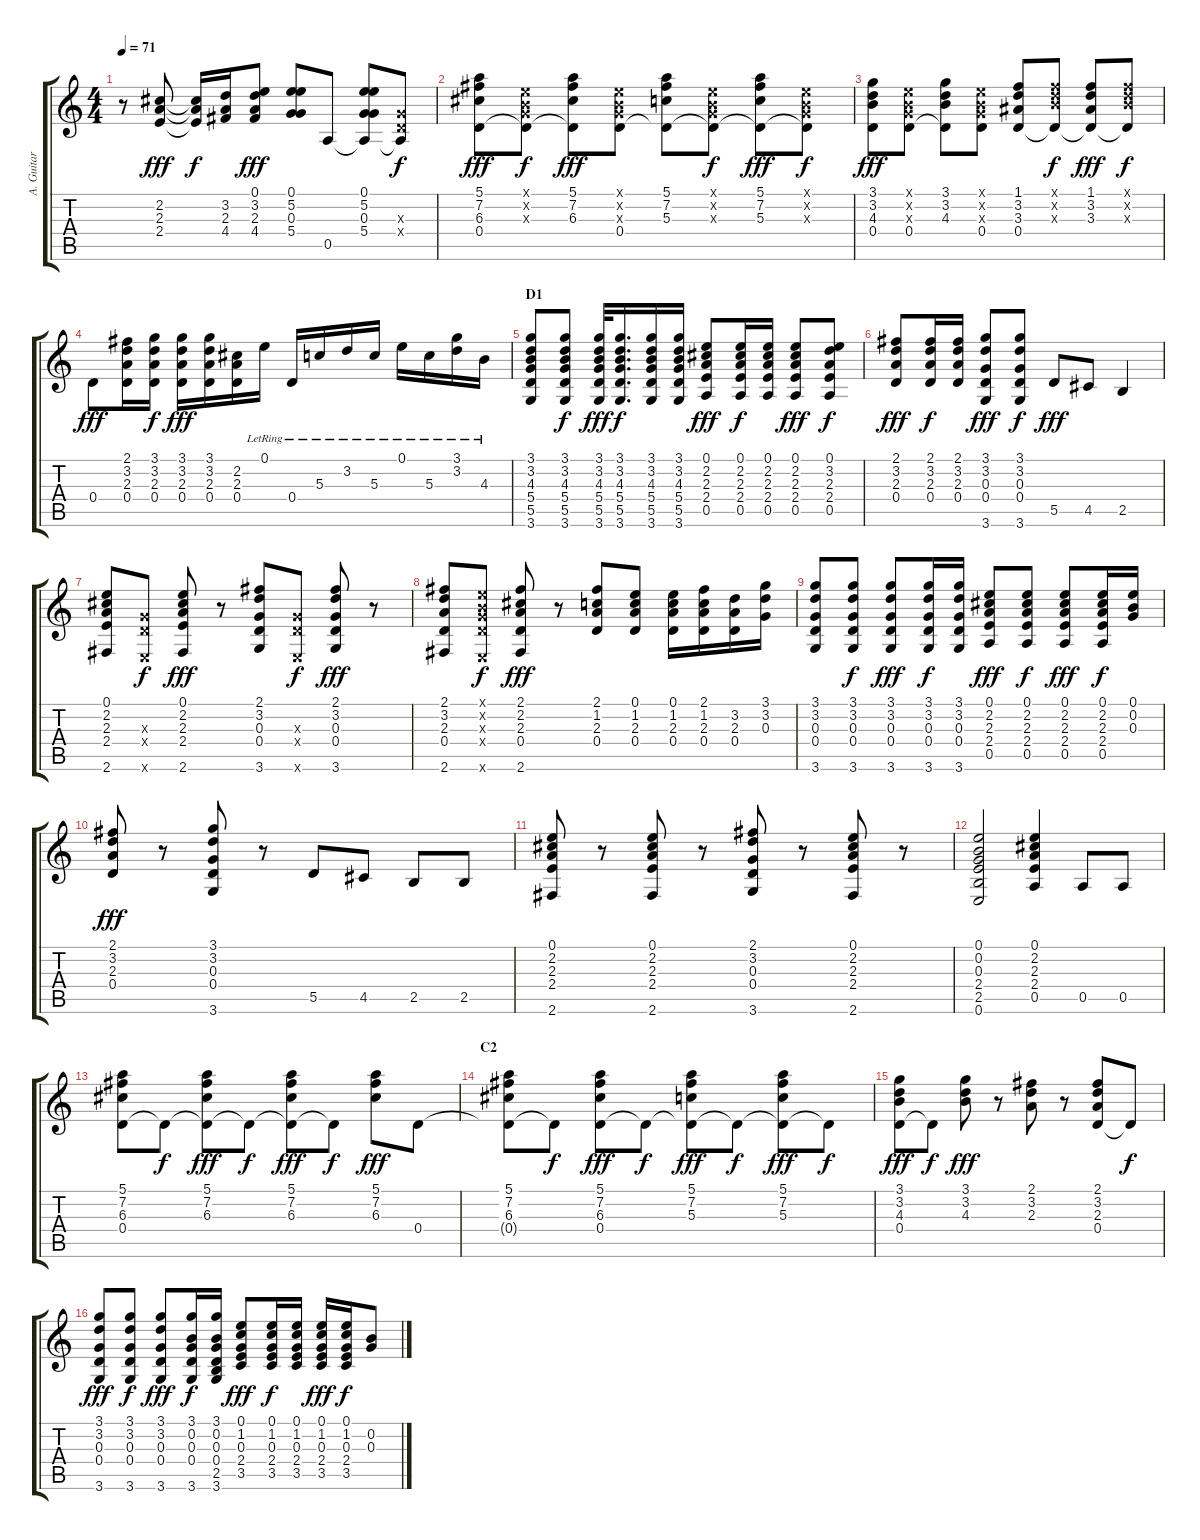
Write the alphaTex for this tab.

\track ("A. Guitar (Steel)" "A. Guitar ") {instrument acousticguitarsteel}
\staff {score tabs}
\tuning (E4 B3 G3 D3 A2 E2) {hide}
\ts (4 4)
\tempo 71
\clef g2
\ks c
r.8{dy f} (2.2 2.3 2.4).8{dy fff} (2.2{t} 2.3{t} 2.4{t}).16{dy f} (3.2 2.3 4.4).16 (0.1 3.2 2.3 4.4).8{dy fff} (0.1 5.2 0.3 5.4).8 0.5.8 (0.1 5.2 0.3 5.4 0.5{t}).8 (0.3{x} 0.4{x} 0.5{t}).8{dy f} |
(5.1 7.2 6.3 0.4).8{dy fff} (0.1{x} 0.2{x} 0.3{x} 0.4{t}).8{dy f} (5.1 7.2 6.3 0.4{t}).8{dy fff} (0.1{x} 0.2{x} 0.3{x} 0.4).8 (5.1 7.2 5.3 0.4{t}).8 (0.1{x} 0.2{x} 0.3{x} 0.4{t}).8{dy f} (5.1 7.2 5.3 0.4{t}).8{dy fff} (0.1{x} 0.2{x} 0.3{x} 0.4{t}).8{dy f} |
(3.1 3.2 4.3 0.4).8{dy fff} (0.1{x} 0.2{x} 0.3{x} 0.4).8 (3.1 3.2 4.3 0.4{t}).8 (0.1{x} 0.2{x} 0.3{x} 0.4).8 (1.1 3.2 3.3 0.4).8 (1.1{x} 3.2{x} 4.3{x} 0.4{t}).8{dy f} (1.1 3.2 3.3 0.4{t}).8{dy fff} (1.1{x} 3.2{x} 4.3{x} 0.4{t}).8{dy f} |
0.4.8{dy fff} (2.1 3.2 2.3 0.4).16 (3.1 3.2 2.3 0.4).16{dy f} (3.1 3.2 2.3 0.4).16{dy fff} (3.1 3.2 2.3 0.4).16 (2.2 2.3 0.4).16 0.1{lr}.16 0.4{lr}.16 5.3{lr}.16 3.2{lr}.16 5.3{lr}.16 0.1{lr}.16 5.3{lr}.16 (3.1{lr} 3.2{lr}).16 4.3{lr}.16 |
\section ("" "D1")
(3.1 3.2 4.3 5.4 5.5 3.6).8 (3.1 3.2 4.3 5.4 5.5 3.6).8{dy f} (3.1 3.2 4.3 5.4 5.5 3.6).32{dy fff} (3.1 3.2 4.3 5.4 5.5 3.6).16{d dy f} (3.1 3.2 4.3 5.4 5.5 3.6).16 (3.1 3.2 4.3 5.4 5.5 3.6).16 (0.1 2.2 2.3 2.4 0.5).8{dy fff} (0.1 2.2 2.3 2.4 0.5).16{dy f} (0.1 2.2 2.3 2.4 0.5).16 (0.1 2.2 2.3 2.4 0.5).8{dy fff} (0.1 3.2 2.3 2.4 0.5).8{dy f} |
(2.1 3.2 2.3 0.4).8{dy fff} (2.1 3.2 2.3 0.4).16{dy f} (2.1 3.2 2.3 0.4).16 (3.1 3.2 0.3 0.4 3.6).8{dy fff} (3.1 3.2 0.3 0.4 3.6).8{dy f} 5.5.8{dy fff} 4.5.8 2.5.4 |
(0.1 2.2 2.3 2.4 2.6).8 (0.3{x} 0.4{x} 0.6{x}).8{dy f} (0.1 2.2 2.3 2.4 2.6).8{dy fff} r.8 (2.1 3.2 0.3 0.4 3.6).8 (0.3{x} 0.4{x} 0.6{x}).8{dy f} (2.1 3.2 0.3 0.4 3.6).8{dy fff} r.8 |
(2.1 3.2 2.3 0.4 2.6).8 (0.1{x} 0.2{x} 0.3{x} 0.4{x} 0.6{x}).8{dy f} (2.1 2.2 2.3 0.4 2.6).8{dy fff} r.8 (2.1 1.2 2.3 0.4).8 (0.1 1.2 2.3 0.4).8 (0.1 1.2 2.3 0.4).16 (2.1 1.2 2.3 0.4).16 (3.2 2.3 0.4).16 (3.1 3.2 0.3).16 |
(3.1 3.2 0.3 0.4 3.6).8 (3.1 3.2 0.3 0.4 3.6).8{dy f} (3.1 3.2 0.3 0.4 3.6).8{dy fff} (3.1 3.2 0.3 0.4 3.6).16{dy f} (3.1 3.2 0.3 0.4 3.6).16 (0.1 2.2 2.3 2.4 0.5).8{dy fff} (0.1 2.2 2.3 2.4 0.5).8{dy f} (0.1 2.2 2.3 2.4 0.5).8{dy fff} (0.1 2.2 2.3 2.4 0.5).16{dy f} (0.1 0.2 0.3).16 |
(2.1 3.2 2.3 0.4).8{dy fff} r.8 (3.1 3.2 0.3 0.4 3.6).8 r.8 5.5.8 4.5.8 2.5.8 2.5.8 |
(0.1 2.2 2.3 2.4 2.6).8 r.8 (0.1 2.2 2.3 2.4 2.6).8 r.8 (2.1 3.2 0.3 0.4 3.6).8 r.8 (0.1 2.2 2.3 2.4 2.6).8 r.8 |
(0.1 0.2 0.3 2.4 2.5 0.6).2 (0.1 2.2 2.3 2.4 0.5).4 0.5.8 0.5.8 |
(5.1 7.2 6.3 0.4).8 0.4{t}.8{dy f} (5.1 7.2 6.3 0.4{t}).8{dy fff} 0.4{t}.8{dy f} (5.1 7.2 6.3 0.4{t}).8{dy fff} 0.4{t}.8{dy f} (5.1 7.2 6.3).8{dy fff} 0.4.8 |
\section ("" "C2")
(5.1 7.2 6.3 0.4{t}).8 0.4{t}.8{dy f} (5.1 7.2 6.3 0.4).8{dy fff} 0.4{t}.8{dy f} (5.1 7.2 5.3 0.4{t}).8{dy fff} 0.4{t}.8{dy f} (5.1 7.2 5.3 0.4{t}).8{dy fff} 0.4{t}.8{dy f} |
(3.1 3.2 4.3 0.4).8{dy fff} 0.4{t}.8{dy f} (3.1 3.2 4.3).8{dy fff} r.8 (2.1 3.2 2.3).8 r.8 (2.1 3.2 2.3 0.4).8 0.4{t}.8{dy f} |
(3.1 3.2 0.3 0.4 3.6).8{dy fff} (3.1 3.2 0.3 0.4 3.6).8{dy f} (3.1 3.2 0.3 0.4 3.6).8{dy fff} (3.1 0.2 0.3 0.4 3.6).16{dy f} (3.1 0.2 0.3 0.4 2.5 3.6).16 (0.1 1.2 0.3 2.4 3.5).8{dy fff} (0.1 1.2 0.3 2.4 3.5).16{dy f} (0.1 1.2 0.3 2.4 3.5).16 (0.1 1.2 0.3 2.4 3.5).16{dy fff} (0.1 1.2 0.3 2.4 3.5).16{dy f} (0.2 0.3).8
